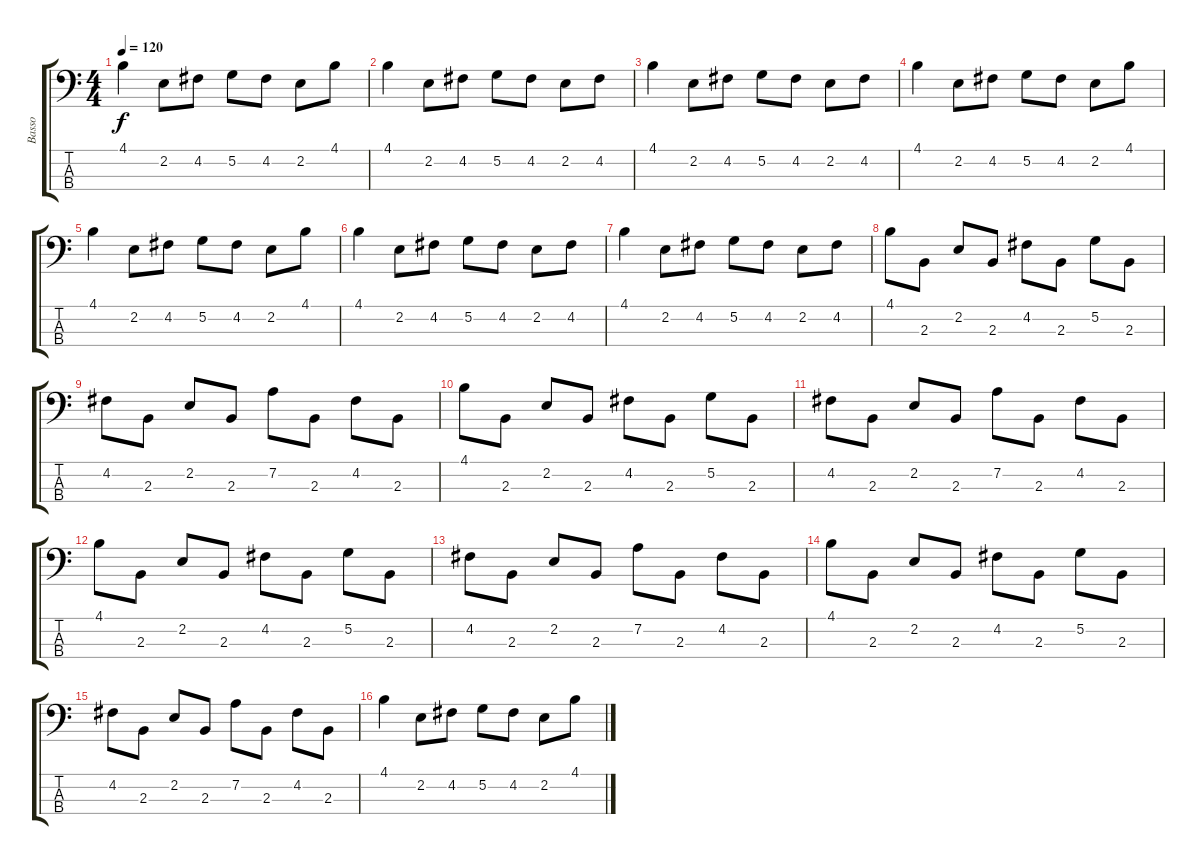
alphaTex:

\track ("Basso" "Basso") {instrument electricbasspick}
\staff {score tabs}
\tuning (G2 D2 A1 E1) {hide}
\ts (4 4)
\tempo 120
\clef f4
\ks c
4.1.4{dy f} 2.2.8 4.2.8 5.2.8 4.2.8 2.2.8 4.1.8 |
4.1.4 2.2.8 4.2.8 5.2.8 4.2.8 2.2.8 4.2.8 |
4.1.4 2.2.8 4.2.8 5.2.8 4.2.8 2.2.8 4.2.8 |
4.1.4 2.2.8 4.2.8 5.2.8 4.2.8 2.2.8 4.1.8 |
4.1.4 2.2.8 4.2.8 5.2.8 4.2.8 2.2.8 4.1.8 |
4.1.4 2.2.8 4.2.8 5.2.8 4.2.8 2.2.8 4.2.8 |
4.1.4 2.2.8 4.2.8 5.2.8 4.2.8 2.2.8 4.2.8 |
4.1.8 2.3.8 2.2.8 2.3.8 4.2.8 2.3.8 5.2.8 2.3.8 |
4.2.8 2.3.8 2.2.8 2.3.8 7.2.8 2.3.8 4.2.8 2.3.8 |
4.1.8 2.3.8 2.2.8 2.3.8 4.2.8 2.3.8 5.2.8 2.3.8 |
4.2.8 2.3.8 2.2.8 2.3.8 7.2.8 2.3.8 4.2.8 2.3.8 |
4.1.8 2.3.8 2.2.8 2.3.8 4.2.8 2.3.8 5.2.8 2.3.8 |
4.2.8 2.3.8 2.2.8 2.3.8 7.2.8 2.3.8 4.2.8 2.3.8 |
4.1.8 2.3.8 2.2.8 2.3.8 4.2.8 2.3.8 5.2.8 2.3.8 |
4.2.8 2.3.8 2.2.8 2.3.8 7.2.8 2.3.8 4.2.8 2.3.8 |
4.1.4 2.2.8 4.2.8 5.2.8 4.2.8 2.2.8 4.1.8
